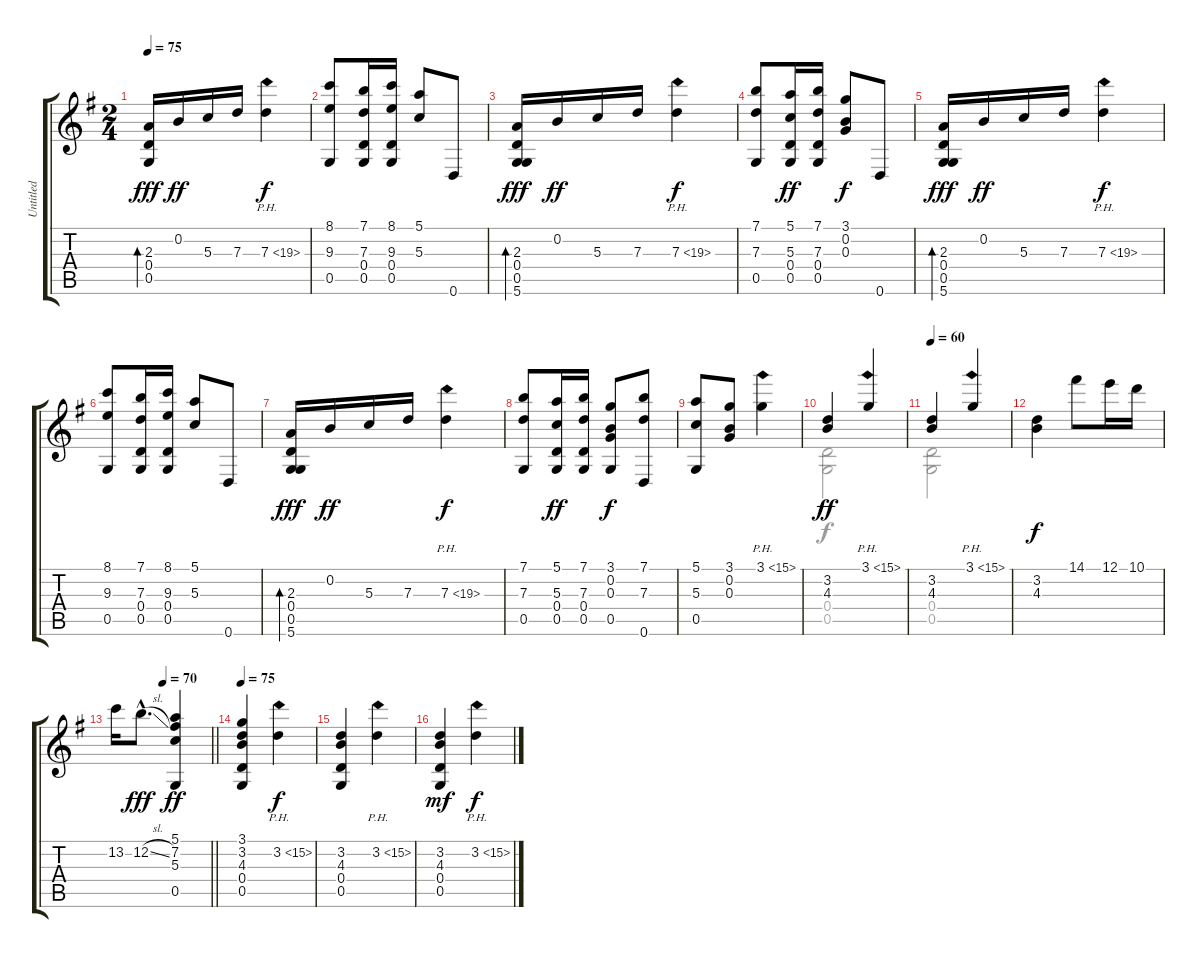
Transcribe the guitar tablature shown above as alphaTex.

\track ("Untitled" "Untitled") {instrument acousticguitarnylon}
\staff {score tabs}
\tuning (E4 B3 G3 D3 G2 D2) {hide}
\voice
\ts (2 4)
\tempo 75
\clef g2
\ks g
(2.3 0.4 0.5).16{bd 240 dy fff} 0.2.16{dy ff} 5.3.16 7.3.16 7.3{ph 12}.4{dy f} |
(8.1 9.3 0.5).8 (7.1 7.3 0.4 0.5).16 (8.1 9.3 0.4 0.5).16 (5.1 5.3).8 0.6.8 |
(2.3 0.4 0.5 5.6).16{bd 240 dy fff} 0.2.16{dy ff} 5.3.16 7.3.16 7.3{ph 12}.4{dy f} |
(7.1 7.3 0.5).8 (5.1 5.3 0.4 0.5).16{dy ff} (7.1 7.3 0.4 0.5).16 (3.1 0.2 0.3).8{dy f} 0.6.8 |
(2.3 0.4 0.5 5.6).16{bd 240 dy fff} 0.2.16{dy ff} 5.3.16 7.3.16 7.3{ph 12}.4{dy f} |
(8.1 9.3 0.5).8 (7.1 7.3 0.4 0.5).16 (8.1 9.3 0.4 0.5).16 (5.1 5.3).8 0.6.8 |
(2.3 0.4 0.5 5.6).16{bd 240 dy fff} 0.2.16{dy ff} 5.3.16 7.3.16 7.3{ph 12}.4{dy f} |
(7.1 7.3 0.5).8 (5.1 5.3 0.4 0.5).16{dy ff} (7.1 7.3 0.4 0.5).16 (3.1 0.2 0.3 0.5).8{dy f} (7.1 7.3 0.6).8 |
(5.1 5.3 0.5).8 (3.1 0.2 0.3).8 3.1{ph 12}.4 |
(3.2 4.3).4{dy ff} 3.1{ph 12}.4 |
\tempo 60
(3.2 4.3).4 3.1{ph 12}.4 |
(3.2 4.3).4{dy f} 14.1.8 12.1.16 10.1.16 |
\tempo (70 0.5)
\barLineRight lightlight
13.2.16 12.2{sl hac}.8{d dy fff} (5.1 7.2 5.3 0.5).4{dy ff} |
\tempo 75
(3.1 3.2 4.3 0.4 0.5).4 3.2{ph 12}.4{dy f} |
(3.2 4.3 0.4 0.5).4 3.2{ph 12}.4 |
(3.2 4.3 0.4 0.5).4{dy mf} 3.2{ph 12}.4{dy f}
\voice
\clef g2
\ottava regular
\simile none
\ks g
|
|
|
|
|
|
|
|
|
(0.4 0.5).2 |
(0.4 0.5).2 |
|
\barLineRight lightlight
|
|
|
